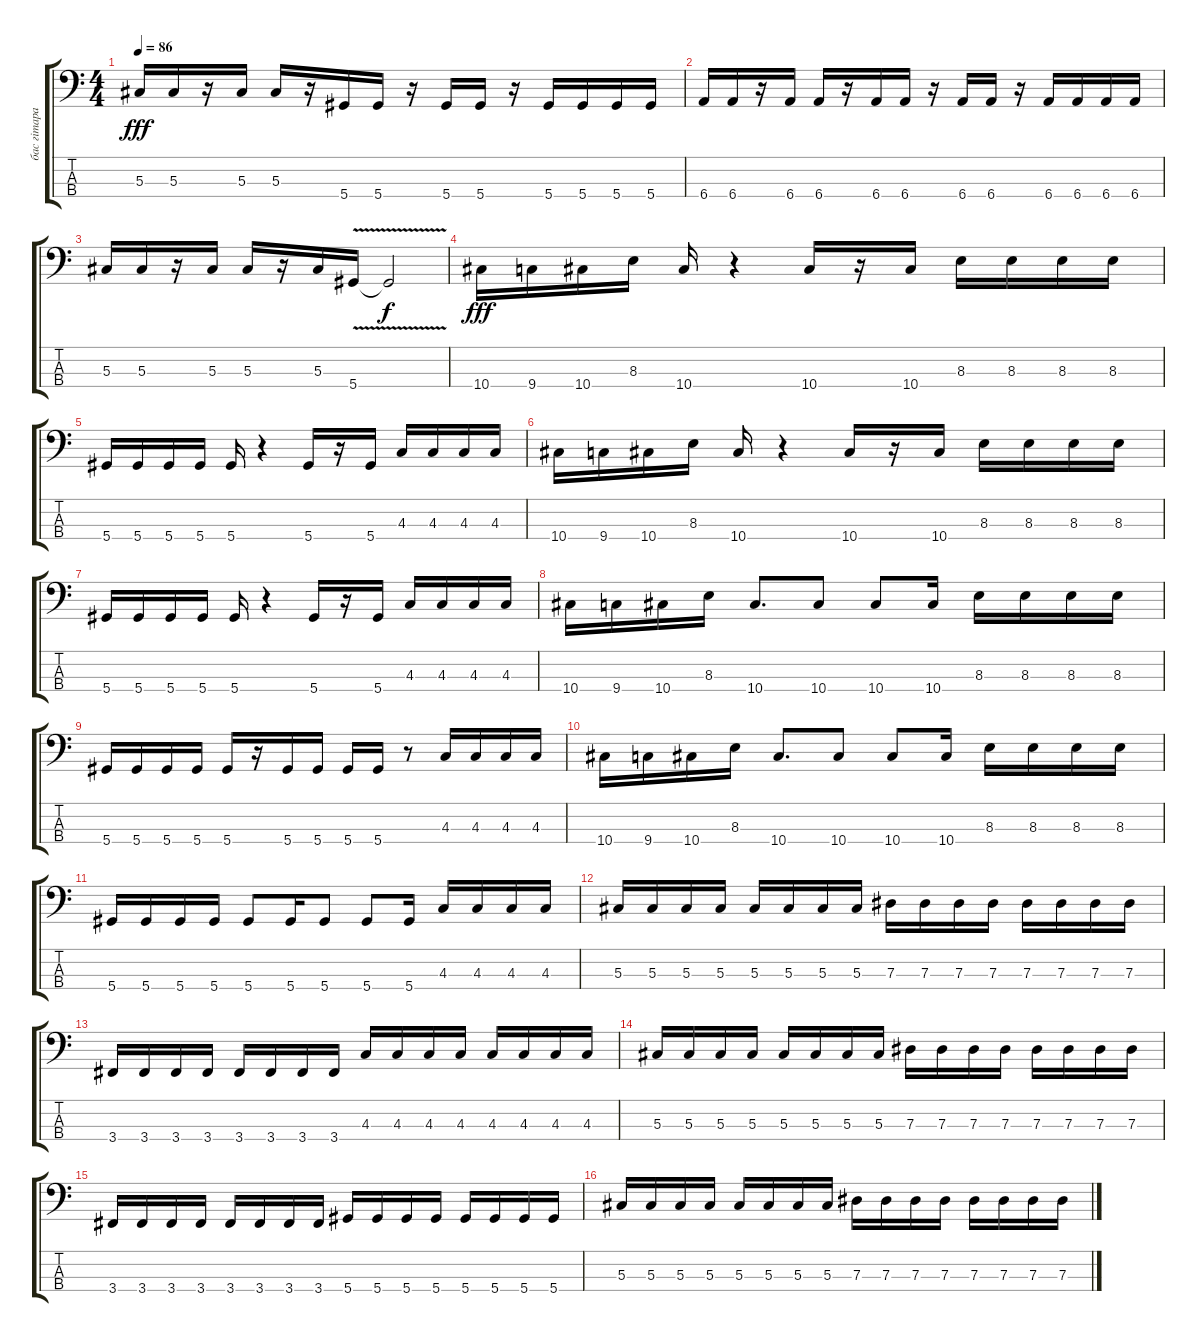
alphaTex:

\track ("бас гiтара Алесь" "бас гiтара") {instrument electricbassfinger}
\staff {score tabs}
\tuning (Gb2 Db2 Ab1 Eb1) {hide}
\ts (4 4)
\tempo 86
\clef f4
\ks c
5.3.16{dy fff} 5.3.16 r.16 5.3.16 5.3.16 r.16 5.4.16 5.4.16 r.16 5.4.16 5.4.16 r.16 5.4.16 5.4.16 5.4.16 5.4.16 |
6.4.16 6.4.16 r.16 6.4.16 6.4.16 r.16 6.4.16 6.4.16 r.16 6.4.16 6.4.16 r.16 6.4.16 6.4.16 6.4.16 6.4.16 |
5.3.16 5.3.16 r.16 5.3.16 5.3.16 r.16 5.3.16 5.4{v}.16 5.4{t}.2{dy f} |
10.4.16{dy fff} 9.4.16 10.4.16 8.3.16 10.4.16 r.4 10.4.16 r.16 10.4.16 8.3.16 8.3.16 8.3.16 8.3.16 |
5.4.16 5.4.16 5.4.16 5.4.16 5.4.16 r.4 5.4.16 r.16 5.4.16 4.3.16 4.3.16 4.3.16 4.3.16 |
10.4.16 9.4.16 10.4.16 8.3.16 10.4.16 r.4 10.4.16 r.16 10.4.16 8.3.16 8.3.16 8.3.16 8.3.16 |
5.4.16 5.4.16 5.4.16 5.4.16 5.4.16 r.4 5.4.16 r.16 5.4.16 4.3.16 4.3.16 4.3.16 4.3.16 |
10.4.16 9.4.16 10.4.16 8.3.16 10.4.8{d} 10.4.8 10.4.8 10.4.16 8.3.16 8.3.16 8.3.16 8.3.16 |
5.4.16 5.4.16 5.4.16 5.4.16 5.4.16 r.16 5.4.16 5.4.16 5.4.16 5.4.16 r.8 4.3.16 4.3.16 4.3.16 4.3.16 |
10.4.16 9.4.16 10.4.16 8.3.16 10.4.8{d} 10.4.8 10.4.8 10.4.16 8.3.16 8.3.16 8.3.16 8.3.16 |
5.4.16 5.4.16 5.4.16 5.4.16 5.4.8 5.4.16 5.4.8 5.4.8 5.4.16 4.3.16 4.3.16 4.3.16 4.3.16 |
5.3.16 5.3.16 5.3.16 5.3.16 5.3.16 5.3.16 5.3.16 5.3.16 7.3.16 7.3.16 7.3.16 7.3.16 7.3.16 7.3.16 7.3.16 7.3.16 |
3.4.16 3.4.16 3.4.16 3.4.16 3.4.16 3.4.16 3.4.16 3.4.16 4.3.16 4.3.16 4.3.16 4.3.16 4.3.16 4.3.16 4.3.16 4.3.16 |
5.3.16 5.3.16 5.3.16 5.3.16 5.3.16 5.3.16 5.3.16 5.3.16 7.3.16 7.3.16 7.3.16 7.3.16 7.3.16 7.3.16 7.3.16 7.3.16 |
3.4.16 3.4.16 3.4.16 3.4.16 3.4.16 3.4.16 3.4.16 3.4.16 5.4.16 5.4.16 5.4.16 5.4.16 5.4.16 5.4.16 5.4.16 5.4.16 |
5.3.16 5.3.16 5.3.16 5.3.16 5.3.16 5.3.16 5.3.16 5.3.16 7.3.16 7.3.16 7.3.16 7.3.16 7.3.16 7.3.16 7.3.16 7.3.16
